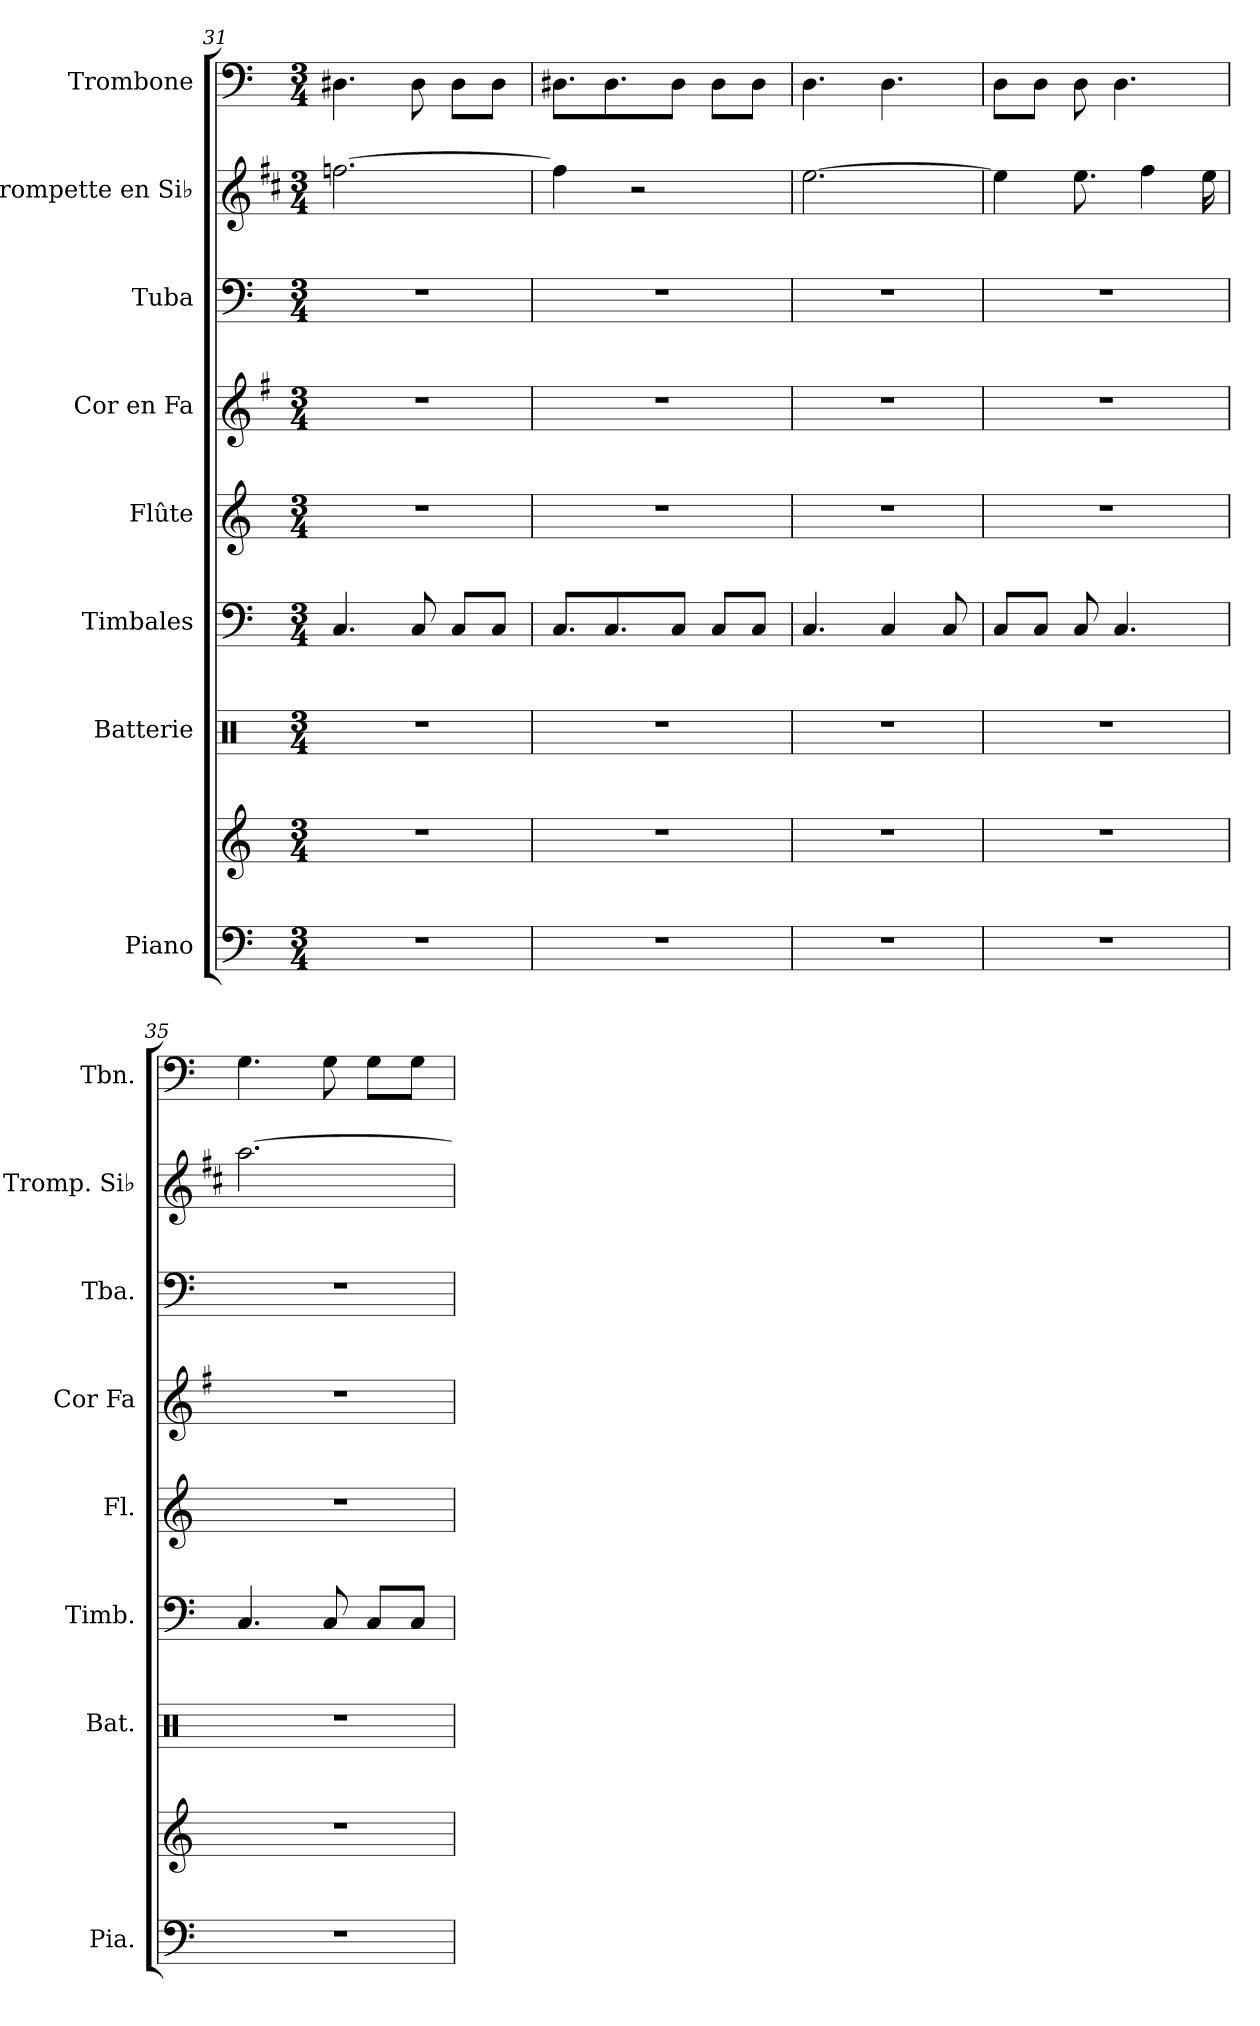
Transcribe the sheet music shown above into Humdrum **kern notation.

**kern	**kern	**kern	**kern	**kern	**kern	**kern	**kern	**kern
*part8	*part8	*part7	*part6	*part5	*part4	*part3	*part2	*part1
*staff9	*staff8	*staff7	*staff6	*staff5	*staff4	*staff3	*staff2	*staff1
*I"Piano	*	*I"Batterie	*I"Timbales	*I"Flûte	*I"Cor en Fa	*I"Tuba	*I"Trompette en Si♭	*I"Trombone
*I'Pia.	*	*I'Bat.	*I'Timb.	*I'Fl.	*I'Cor Fa	*I'Tba.	*I'Tromp. Si♭	*I'Tbn.
*clefF4	*clefG2	*clefX	*clefF4	*clefG2	*clefG2	*clefF4	*clefG2	*clefF4
*	*	*	*	*	*ITrd4c7	*	*ITrd1c2	*
*k[]	*k[]	*k[]	*k[]	*k[]	*k[]	*k[]	*k[]	*k[]
*M3/4	*M3/4	*M3/4	*M3/4	*M3/4	*M3/4	*M3/4	*M3/4	*M3/4
=31	=31	=31	=31	=31	=31	=31	=31	=31
2.r	2.r	2.r	4.C/	2.r	2.r	2.r	[2.ee-X\	4.D#X\
.	.	.	8C/	.	.	.	.	8D#\
.	.	.	8C/L	.	.	.	.	8D#\L
.	.	.	8C/J	.	.	.	.	8D#\J
=32	=32	=32	=32	=32	=32	=32	=32	=32
2.r	2.r	2.r	8.C/L	2.r	2.r	2.r	4ee-\]	8.D#X\L
.	.	.	8.C/	.	.	.	.	8.D#\
.	.	.	.	.	.	.	2r	.
.	.	.	8C/J	.	.	.	.	8D#\J
.	.	.	8C/L	.	.	.	.	8D#\L
.	.	.	8C/J	.	.	.	.	8D#\J
=33	=33	=33	=33	=33	=33	=33	=33	=33
2.r	2.r	2.r	4.C/	2.r	2.r	2.r	[2.dd\	4.D\
.	.	.	4C/	.	.	.	.	4.D\
.	.	.	8C/	.	.	.	.	.
!!LO:PB:g=z
=34	=34	=34	=34	=34	=34	=34	=34	=34
2.r	2.r	2.r	8C/L	2.r	2.r	2.r	4dd\]	8D\L
.	.	.	8C/J	.	.	.	.	8D\J
.	.	.	8C/	.	.	.	8.dd\	8D\
.	.	.	4.C/	.	.	.	.	4.D\
.	.	.	.	.	.	.	4ee\	.
.	.	.	.	.	.	.	16dd\	.
=35	=35	=35	=35	=35	=35	=35	=35	=35
2.r	2.r	2.r	4.C/	2.r	2.r	2.r	[2.gg\	4.G\
.	.	.	8C/	.	.	.	.	8G\
.	.	.	8C/L	.	.	.	.	8G\L
.	.	.	8C/J	.	.	.	.	8G\J
=	=	=	=	=	=	=	=	=
*-	*-	*-	*-	*-	*-	*-	*-	*-
